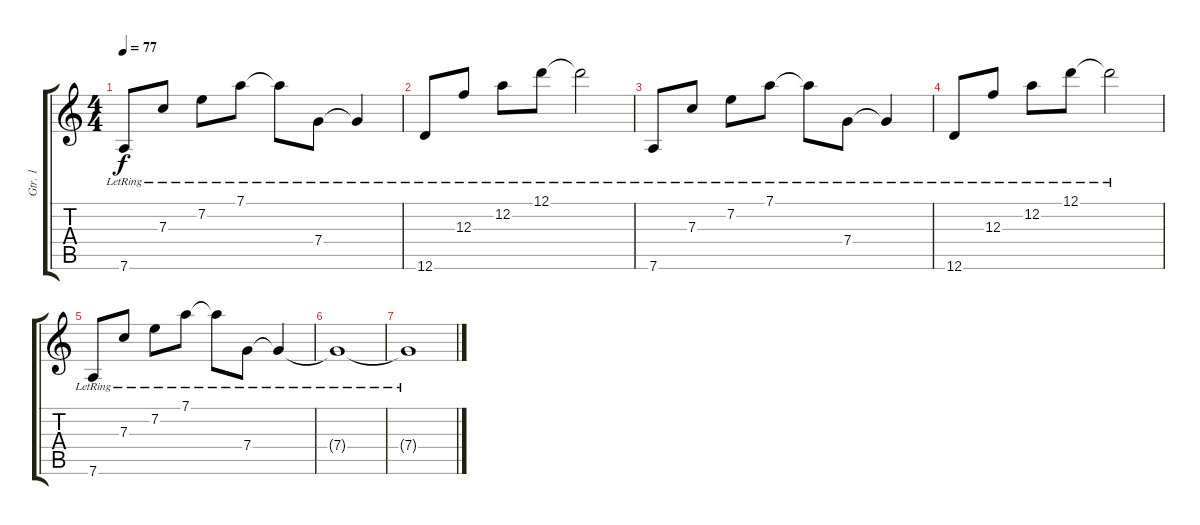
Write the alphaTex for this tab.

\track ("Gtr. 1" "Gtr. 1") {instrument electricguitarclean}
\staff {score tabs}
\tuning (D4 A3 F3 C3 G2 D2) {hide}
\ts (4 4)
\tempo 77
\clef g2
\ks c
7.6{lr}.8{dy f} 7.3{lr}.8 7.2{lr}.8 7.1{lr}.8 7.1{lr t}.8 7.4{lr}.8 7.4{lr t}.4 |
12.6{lr}.8 12.3{lr}.8 12.2{lr}.8 12.1{lr}.8 12.1{lr t}.2 |
7.6{lr}.8 7.3{lr}.8 7.2{lr}.8 7.1{lr}.8 7.1{lr t}.8 7.4{lr}.8 7.4{lr t}.4 |
12.6{lr}.8 12.3{lr}.8 12.2{lr}.8 12.1{lr}.8 12.1{lr t}.2 |
7.6{lr}.8 7.3{lr}.8 7.2{lr}.8 7.1{lr}.8 7.1{lr t}.8 7.4{lr}.8 7.4{lr t}.4 |
7.4{lr t}.1 |
7.4{lr t}.1
